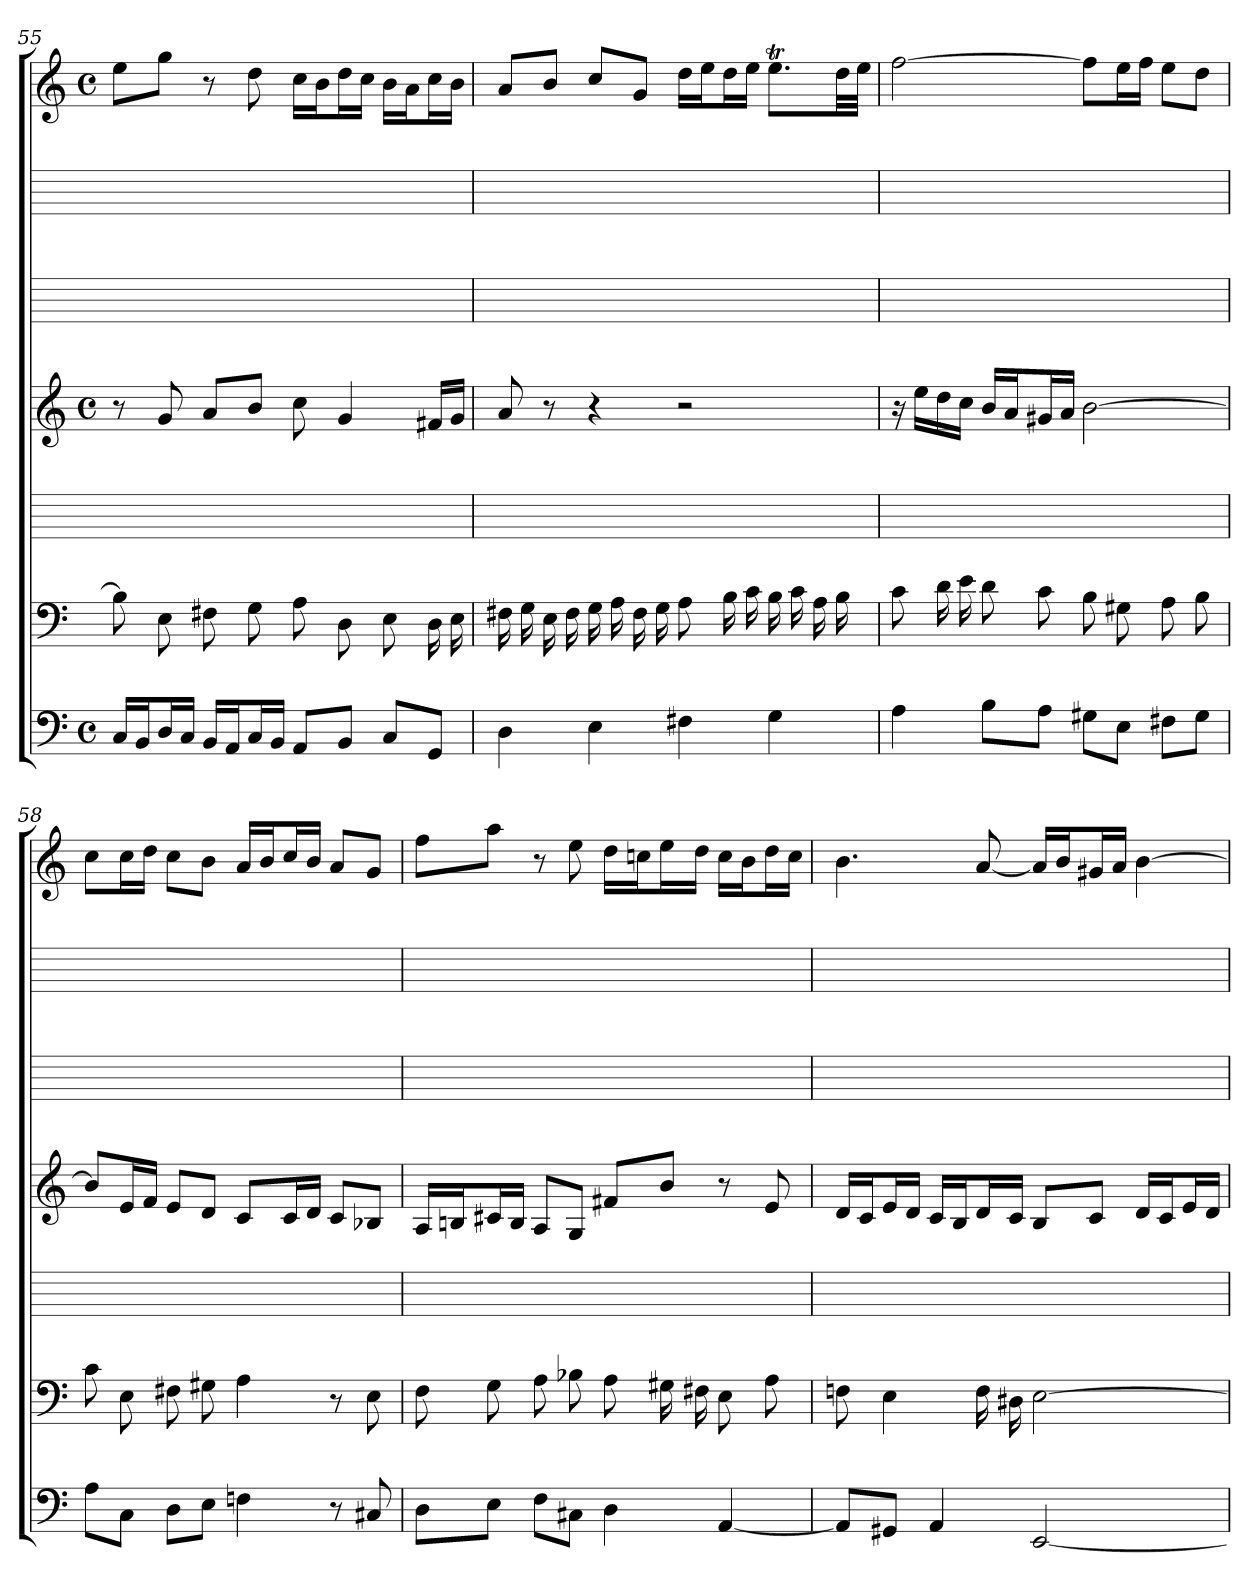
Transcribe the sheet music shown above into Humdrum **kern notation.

**kern	**kern	**kern	**kern	**kern	**kern	**kern
*part7	*part6	*part5	*part4	*part3	*part2	*part1
*staff7	*staff6	*staff5	*staff4	*staff3	*staff2	*staff1
*clefF4	*clefF4	*	*clefG2	*	*	*clefG2
*M4/4	*	*	*M4/4	*	*	*M4/4
*met(c)	*	*	*met(c)	*	*	*met(c)
=55	=55	=55	=55	=55	=55	=55
16C/LL	8B]	1ryy	8r	1ryy	1ryy	8ee\L
16BB/J	.	.	.	.	.	.
16D/L	8E	.	8g	.	.	8gg\J
16C/JJ	.	.	.	.	.	.
16BB/LL	8F#X	.	8a/L	.	.	8r
16AA/J	.	.	.	.	.	.
16C/L	8G	.	8b/J	.	.	8dd
16BB/JJ	.	.	.	.	.	.
8AA/L	8A	.	8cc	.	.	16cc\LL
.	.	.	.	.	.	16b\J
8BB/J	8D	.	4g	.	.	16dd\L
.	.	.	.	.	.	16cc\JJ
8C/L	8E	.	.	.	.	16b\LL
.	.	.	.	.	.	16a\J
8GG/J	16D	.	16f#X/LL	.	.	16cc\L
.	16E	.	16g/JJ	.	.	16b\JJ
=56	=56	=56	=56	=56	=56	=56
4D	16F#X	1ryy	8a	1ryy	1ryy	8a/L
.	16G	.	.	.	.	.
.	16E	.	8r	.	.	8b/J
.	16F#	.	.	.	.	.
4E	16G	.	4r	.	.	8cc/L
.	16A	.	.	.	.	.
.	16F#	.	.	.	.	8g/J
.	16G	.	.	.	.	.
4F#X	8A	.	2r	.	.	16dd\LL
.	.	.	.	.	.	16ee\J
.	16B	.	.	.	.	16dd\L
.	16c	.	.	.	.	16ee\JJ
4G	16B	.	.	.	.	8.eet\L
.	16c	.	.	.	.	.
.	16A	.	.	.	.	.
.	16B	.	.	.	.	32dd\LL
.	.	.	.	.	.	32ee\JJJ
=57	=57	=57	=57	=57	=57	=57
4A	8c	1ryy	16r	1ryy	1ryy	[2ff
.	.	.	16ee\LL	.	.	.
.	16d	.	16dd\	.	.	.
.	16e	.	16cc\JJ	.	.	.
8B\L	8d	.	16b/LL	.	.	.
.	.	.	16a/J	.	.	.
8A\J	8c	.	16g#X/L	.	.	.
.	.	.	16a/JJ	.	.	.
8G#X\L	8B	.	[2b	.	.	8ff\L]
8E\J	8G#X	.	.	.	.	16ee\L
.	.	.	.	.	.	16ff\JJ
8F#X\L	8A	.	.	.	.	8ee\L
8G#\J	8B	.	.	.	.	8dd\J
=58	=58	=58	=58	=58	=58	=58
8A\L	8c	1ryy	8b/L]	1ryy	1ryy	8cc\L
8C\J	8E	.	16e/L	.	.	16cc\L
.	.	.	16f/JJ	.	.	16dd\JJ
8D\L	8F#X	.	8e/L	.	.	8cc\L
8E\J	8G#X	.	8d/J	.	.	8b\J
4Fn	4A	.	8c/L	.	.	16a/LL
.	.	.	.	.	.	16b/J
.	.	.	16c/L	.	.	16cc/L
.	.	.	16d/JJ	.	.	16b/JJ
8r	8r	.	8c/L	.	.	8a/L
8C#X	8E	.	8B-X/J	.	.	8g/J
=59	=59	=59	=59	=59	=59	=59
8D\L	8F	1ryy	16A/LL	1ryy	1ryy	8ff\L
.	.	.	16Bn/J	.	.	.
8E\J	8G	.	16c#X/L	.	.	8aa\J
.	.	.	16B/JJ	.	.	.
8F\L	8A	.	8A/L	.	.	8r
8C#X\J	8B-X	.	8G/J	.	.	8ee
4D	8A	.	8f#X/L	.	.	16dd\LL
.	.	.	.	.	.	16ccn\J
.	16G#X	.	8b/J	.	.	16ee\L
.	16F#X	.	.	.	.	16dd\JJ
[4AA	8E	.	8r	.	.	16cc\LL
.	.	.	.	.	.	16b\J
.	8A	.	8e	.	.	16dd\L
.	.	.	.	.	.	16cc\JJ
=60	=60	=60	=60	=60	=60	=60
8AA/L]	8Fn	1ryy	16d/LL	1ryy	1ryy	4.b
.	.	.	16c/J	.	.	.
8GG#X/J	4E	.	16e/L	.	.	.
.	.	.	16d/JJ	.	.	.
4AA	.	.	16c/LL	.	.	.
.	.	.	16B/J	.	.	.
.	16F	.	16d/L	.	.	[8a
.	16D#X	.	16c/JJ	.	.	.
[2EE	[2E	.	8B/L	.	.	16a/LL]
.	.	.	.	.	.	16b/J
.	.	.	8c/J	.	.	16g#X/L
.	.	.	.	.	.	16a/JJ
.	.	.	16d/LL	.	.	[4b
.	.	.	16c/J	.	.	.
.	.	.	16e/L	.	.	.
.	.	.	16d/JJ	.	.	.
=	=	=	=	=	=	=
*-	*-	*-	*-	*-	*-	*-
